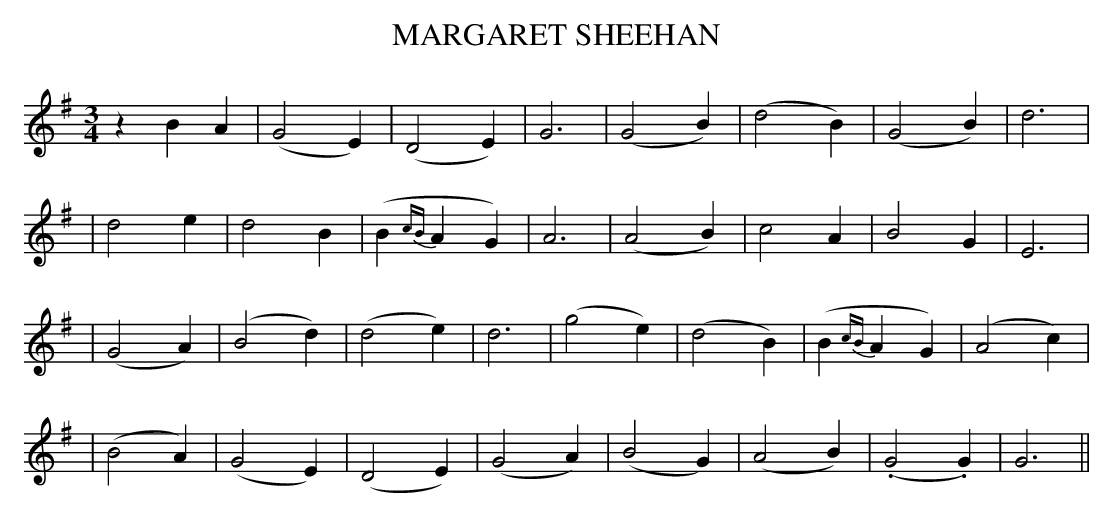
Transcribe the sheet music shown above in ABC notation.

X:1
T: MARGARET SHEEHAN
M: 3/4
L: 1/4
K: G
zBA | (G2E) | (D2E) | G3 | (G2B) | (d2B) | (G2B) | d3 |
| d2e | d2B | (B{cB}AG) | A3 | (A2B) | c2A | B2G | E3 |
| (G2A) | (B2d) | (d2e) | d3 | (g2e) | (d2B) | (B{cB}AG) | (A2c) |
| (B2A) | (G2E) | (D2E) | (G2A) | (B2G) | (A2B) | (.G2.G) | G3 ||
